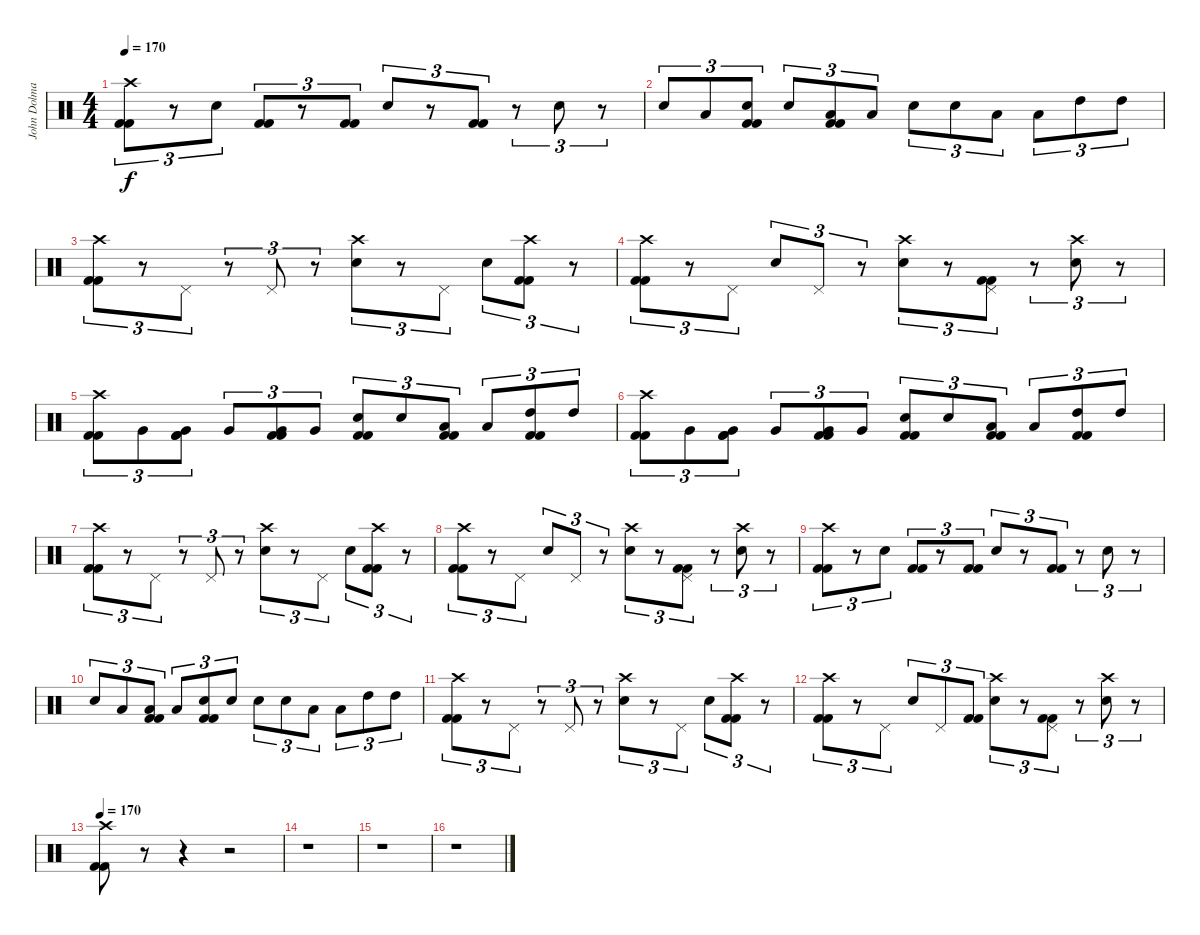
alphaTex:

\track ("John Dolmayan" "John Dolma") {instrument percussion}
\staff {score}
\articulation defaults
\ts (4 4)
\tempo 170
\clef neutral
\ks c
("Crash high (hit)" "Kick (hit) 2" "Kick (hit) 2").8{tu (3 2) dy f} r.8{tu (3 2)} "Snare (hit) 2".8{tu (3 2)} ("Kick (hit) 2" "Kick (hit) 2").8{tu (3 2)} r.8{tu (3 2)} ("Kick (hit) 2" "Kick (hit) 2").8{tu (3 2)} "Snare (hit) 2".8{tu (3 2)} r.8{tu (3 2)} ("Kick (hit) 2" "Kick (hit) 2").8{tu (3 2)} r.8{tu (3 2)} "Snare (hit) 2".8{tu (3 2)} r.8{tu (3 2)} |
"Snare (hit) 2".8{tu (3 2)} "Low Tom (hit)".8{tu (3 2)} ("Snare (hit) 2" "Kick (hit) 2" "Kick (hit) 2").8{tu (3 2)} "Snare (hit) 2".8{tu (3 2)} ("Low Tom (hit)" "Kick (hit) 2" "Kick (hit) 2").8{tu (3 2)} "Low Tom (hit)".8{tu (3 2)} "Snare (hit) 2".8{tu (3 2)} "Snare (hit) 2".8{tu (3 2)} "Low Tom (hit)".8{tu (3 2)} "Low Tom (hit)".8{tu (3 2)} "High Tom (hit)".8{tu (3 2)} "High Tom (hit)".8{tu (3 2)} |
("Crash high (hit)" "Kick (hit) 2" "Kick (hit) 2").8{tu (3 2)} r.8{tu (3 2)} "Pedal Hi-Hat (hit)".8{tu (3 2)} r.8{tu (3 2)} "Pedal Hi-Hat (hit)".8{tu (3 2)} r.8{tu (3 2)} ("Crash high (hit)" "Snare (hit) 2").8{tu (3 2)} r.8{tu (3 2)} "Pedal Hi-Hat (hit)".8{tu (3 2)} "Snare (hit) 2".8{tu (3 2)} ("Crash high (hit)" "Kick (hit) 2" "Kick (hit) 2").8{tu (3 2)} r.8{tu (3 2)} |
("Crash high (hit)" "Kick (hit) 2" "Kick (hit) 2").8{tu (3 2)} r.8{tu (3 2)} "Pedal Hi-Hat (hit)".8{tu (3 2)} "Snare (hit) 2".8{tu (3 2)} "Pedal Hi-Hat (hit)".8{tu (3 2)} r.8{tu (3 2)} ("Crash high (hit)" "Snare (hit) 2").8{tu (3 2)} r.8{tu (3 2)} ("Pedal Hi-Hat (hit)" "Kick (hit) 2" "Kick (hit) 2").8{tu (3 2)} r.8{tu (3 2)} ("Crash high (hit)" "Snare (hit) 2").8{tu (3 2)} r.8{tu (3 2)} |
("Crash high (hit)" "Kick (hit) 2" "Kick (hit) 2").8{tu (3 2)} "Very Low Tom (hit)".8{tu (3 2)} ("Very Low Tom (hit)" "Kick (hit) 2" "Kick (hit) 2").8{tu (3 2)} "Very Low Tom (hit)".8{tu (3 2)} ("Very Low Tom (hit)" "Kick (hit) 2" "Kick (hit) 2").8{tu (3 2)} "Very Low Tom (hit)".8{tu (3 2)} ("Snare (hit) 2" "Kick (hit) 2" "Kick (hit) 2").8{tu (3 2)} "Snare (hit) 2".8{tu (3 2)} ("Low Tom (hit)" "Kick (hit) 2" "Kick (hit) 2").8{tu (3 2)} "Low Tom (hit)".8{tu (3 2)} ("High Tom (hit)" "Kick (hit) 2" "Kick (hit) 2").8{tu (3 2)} "High Tom (hit)".8{tu (3 2)} |
("Crash high (hit)" "Kick (hit) 2" "Kick (hit) 2").8{tu (3 2)} "Very Low Tom (hit)".8{tu (3 2)} ("Very Low Tom (hit)" "Kick (hit) 2" "Kick (hit) 2").8{tu (3 2)} "Very Low Tom (hit)".8{tu (3 2)} ("Very Low Tom (hit)" "Kick (hit) 2" "Kick (hit) 2").8{tu (3 2)} "Very Low Tom (hit)".8{tu (3 2)} ("Snare (hit) 2" "Kick (hit) 2" "Kick (hit) 2").8{tu (3 2)} "Snare (hit) 2".8{tu (3 2)} ("Low Tom (hit)" "Kick (hit) 2" "Kick (hit) 2").8{tu (3 2)} "Low Tom (hit)".8{tu (3 2)} ("High Tom (hit)" "Kick (hit) 2" "Kick (hit) 2").8{tu (3 2)} "High Tom (hit)".8{tu (3 2)} |
("Crash high (hit)" "Kick (hit) 2" "Kick (hit) 2").8{tu (3 2)} r.8{tu (3 2)} "Pedal Hi-Hat (hit)".8{tu (3 2)} r.8{tu (3 2)} "Pedal Hi-Hat (hit)".8{tu (3 2)} r.8{tu (3 2)} ("Crash high (hit)" "Snare (hit) 2").8{tu (3 2)} r.8{tu (3 2)} "Pedal Hi-Hat (hit)".8{tu (3 2)} "Snare (hit) 2".8{tu (3 2)} ("Crash high (hit)" "Kick (hit) 2" "Kick (hit) 2").8{tu (3 2)} r.8{tu (3 2)} |
("Crash high (hit)" "Kick (hit) 2" "Kick (hit) 2").8{tu (3 2)} r.8{tu (3 2)} "Pedal Hi-Hat (hit)".8{tu (3 2)} "Snare (hit) 2".8{tu (3 2)} "Pedal Hi-Hat (hit)".8{tu (3 2)} r.8{tu (3 2)} ("Crash high (hit)" "Snare (hit) 2").8{tu (3 2)} r.8{tu (3 2)} ("Pedal Hi-Hat (hit)" "Kick (hit) 2" "Kick (hit) 2").8{tu (3 2)} r.8{tu (3 2)} ("Crash high (hit)" "Snare (hit) 2").8{tu (3 2)} r.8{tu (3 2)} |
("Crash high (hit)" "Kick (hit) 2" "Kick (hit) 2").8{tu (3 2)} r.8{tu (3 2)} "Snare (hit) 2".8{tu (3 2)} ("Kick (hit) 2" "Kick (hit) 2").8{tu (3 2)} r.8{tu (3 2)} ("Kick (hit) 2" "Kick (hit) 2").8{tu (3 2)} "Snare (hit) 2".8{tu (3 2)} r.8{tu (3 2)} ("Kick (hit) 2" "Kick (hit) 2").8{tu (3 2)} r.8{tu (3 2)} "Snare (hit) 2".8{tu (3 2)} r.8{tu (3 2)} |
"Snare (hit) 2".8{tu (3 2)} "Low Tom (hit)".8{tu (3 2)} ("Low Tom (hit)" "Kick (hit) 2" "Kick (hit) 2").8{tu (3 2)} "Low Tom (hit)".8{tu (3 2)} ("Snare (hit) 2" "Kick (hit) 2" "Kick (hit) 2").8{tu (3 2)} "Snare (hit) 2".8{tu (3 2)} "Snare (hit) 2".8{tu (3 2)} "Snare (hit) 2".8{tu (3 2)} "Low Tom (hit)".8{tu (3 2)} "Low Tom (hit)".8{tu (3 2)} "High Tom (hit)".8{tu (3 2)} "High Tom (hit)".8{tu (3 2)} |
("Crash high (hit)" "Kick (hit) 2" "Kick (hit) 2").8{tu (3 2)} r.8{tu (3 2)} "Pedal Hi-Hat (hit)".8{tu (3 2)} r.8{tu (3 2)} "Pedal Hi-Hat (hit)".8{tu (3 2)} r.8{tu (3 2)} ("Crash high (hit)" "Snare (hit) 2").8{tu (3 2)} r.8{tu (3 2)} "Pedal Hi-Hat (hit)".8{tu (3 2)} "Snare (hit) 2".8{tu (3 2)} ("Crash high (hit)" "Kick (hit) 2" "Kick (hit) 2").8{tu (3 2)} r.8{tu (3 2)} |
("Crash high (hit)" "Kick (hit) 2" "Kick (hit) 2").8{tu (3 2)} r.8{tu (3 2)} "Pedal Hi-Hat (hit)".8{tu (3 2)} "Snare (hit) 2".8{tu (3 2)} "Pedal Hi-Hat (hit)".8{tu (3 2)} ("Kick (hit) 2" "Kick (hit) 2").8{tu (3 2)} ("Crash high (hit)" "Snare (hit) 2").8{tu (3 2)} r.8{tu (3 2)} ("Pedal Hi-Hat (hit)" "Kick (hit) 2" "Kick (hit) 2").8{tu (3 2)} r.8{tu (3 2)} ("Crash high (hit)" "Snare (hit) 2").8{tu (3 2)} r.8{tu (3 2)} |
\tempo 170
("Crash high (hit)" "Kick (hit) 2" "Kick (hit) 2").8 r.8 r.4 r.2 |
r.1 |
r.1 |
r.1
